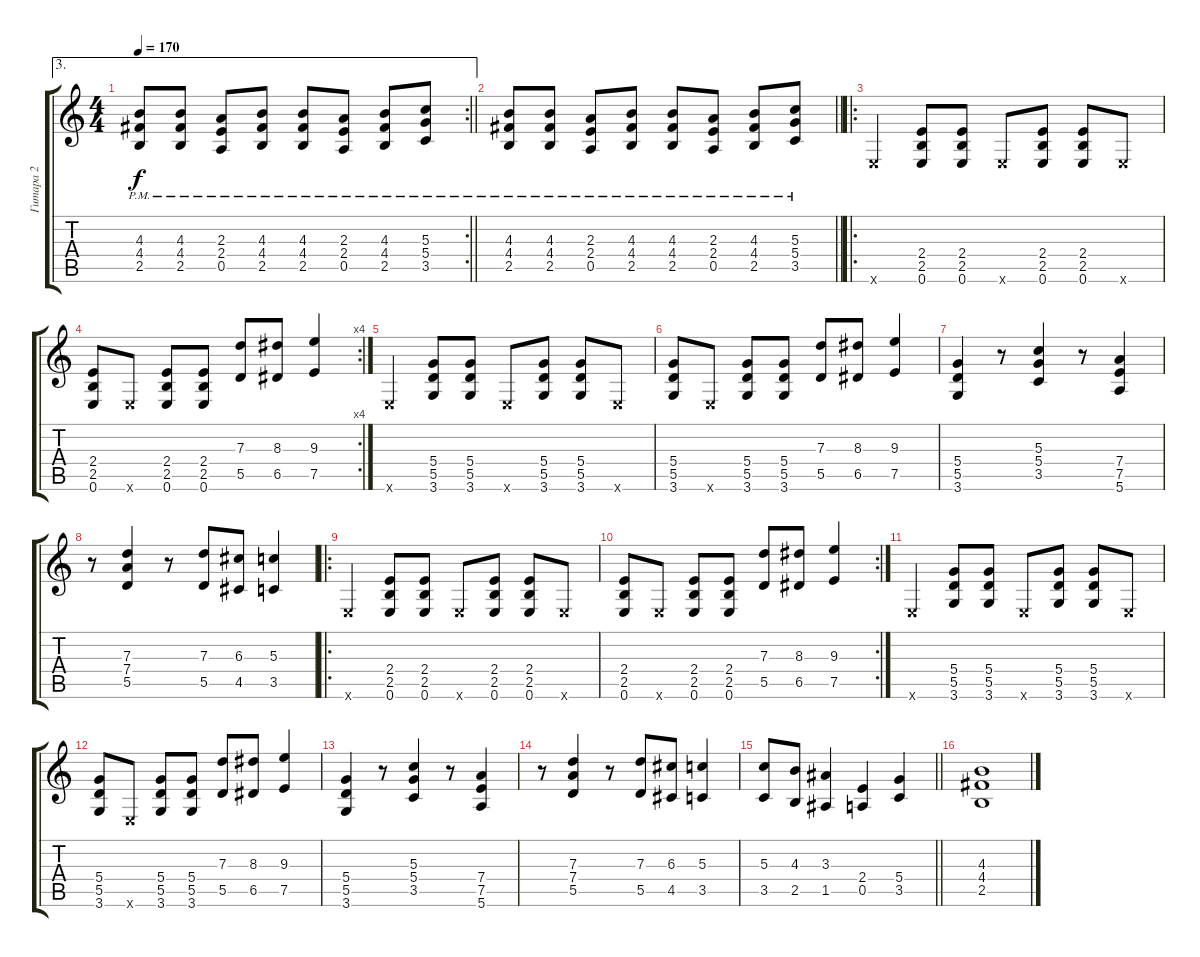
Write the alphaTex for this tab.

\track ("Гитара 2" "Гитара 2") {instrument overdrivenguitar}
\staff {score tabs}
\tuning (E4 B3 G3 D3 A2 E2) {hide}
\ae 3
\rc 2
\ts (4 4)
\tempo 170
\clef g2
\barLineRight lightlight
\ks c
(4.3 4.4 2.5{pm}).8{dy f} (4.3 4.4 2.5{pm}).8 (2.3{pm} 2.4 0.5).8 (4.3 4.4 2.5{pm}).8 (4.3 4.4 2.5{pm}).8 (2.3{pm} 2.4 0.5).8 (4.3{pm} 4.4 2.5).8 (5.3{pm} 5.4 3.5).8 |
\barLineRight lightlight
(4.3 4.4 2.5{pm}).8 (4.3 4.4 2.5{pm}).8 (2.3{pm} 2.4 0.5).8 (4.3 4.4 2.5{pm}).8 (4.3 4.4 2.5{pm}).8 (2.3{pm} 2.4 0.5).8 (4.3{pm} 4.4 2.5).8 (5.3{pm} 5.4 3.5).8 |
\ro
0.6{x}.4 (2.4 2.5 0.6).8 (2.4 2.5 0.6).8 0.6{x}.8 (2.4 2.5 0.6).8 (2.4 2.5 0.6).8 0.6{x}.8 |
\rc 4
(2.4 2.5 0.6).8 0.6{x}.8 (2.4 2.5 0.6).8 (2.4 2.5 0.6).8 (7.3 5.5).8 (8.3 6.5).8 (9.3 7.5).4 |
0.6{x}.4 (5.4 5.5 3.6).8 (5.4 5.5 3.6).8 0.6{x}.8 (5.4 5.5 3.6).8 (5.4 5.5 3.6).8 0.6{x}.8 |
(5.4 5.5 3.6).8 0.6{x}.8 (5.4 5.5 3.6).8 (5.4 5.5 3.6).8 (7.3 5.5).8 (8.3 6.5).8 (9.3 7.5).4 |
(5.4 5.5 3.6).4 r.8 (5.3 5.4 3.5).4 r.8 (7.4 7.5 5.6).4 |
r.8 (7.3 7.4 5.5).4 r.8 (7.3 5.5).8 (6.3 4.5).8 (5.3 3.5).4 |
\ro
0.6{x}.4 (2.4 2.5 0.6).8 (2.4 2.5 0.6).8 0.6{x}.8 (2.4 2.5 0.6).8 (2.4 2.5 0.6).8 0.6{x}.8 |
\rc 2
(2.4 2.5 0.6).8 0.6{x}.8 (2.4 2.5 0.6).8 (2.4 2.5 0.6).8 (7.3 5.5).8 (8.3 6.5).8 (9.3 7.5).4 |
0.6{x}.4 (5.4 5.5 3.6).8 (5.4 5.5 3.6).8 0.6{x}.8 (5.4 5.5 3.6).8 (5.4 5.5 3.6).8 0.6{x}.8 |
(5.4 5.5 3.6).8 0.6{x}.8 (5.4 5.5 3.6).8 (5.4 5.5 3.6).8 (7.3 5.5).8 (8.3 6.5).8 (9.3 7.5).4 |
(5.4 5.5 3.6).4 r.8 (5.3 5.4 3.5).4 r.8 (7.4 7.5 5.6).4 |
r.8 (7.3 7.4 5.5).4 r.8 (7.3 5.5).8 (6.3 4.5).8 (5.3 3.5).4 |
\barLineRight lightlight
(5.3 3.5).8 (4.3 2.5).8 (3.3 1.5).4 (2.4 0.5).4 (5.4 3.5).4 |
(4.3 4.4 2.5).1
